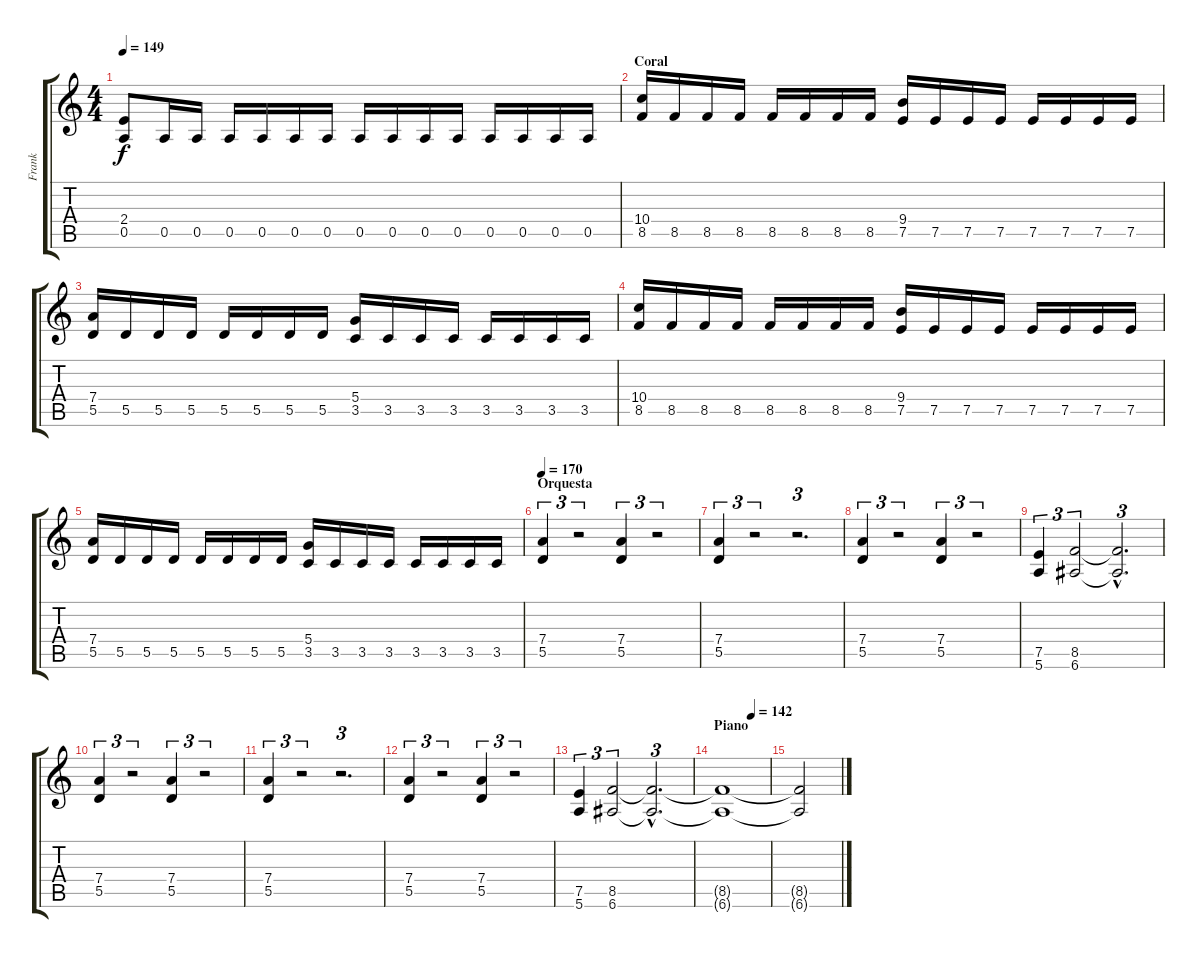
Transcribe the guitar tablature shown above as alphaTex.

\track ("Frank" "Frank") {instrument distortionguitar}
\staff {score tabs}
\tuning (E4 B3 G3 D3 A2 E2) {hide}
\ts (4 4)
\tempo 149
\clef g2
\ks c
(2.4 0.5).8{dy f} 0.5.16 0.5.16 0.5.16 0.5.16 0.5.16 0.5.16 0.5.16 0.5.16 0.5.16 0.5.16 0.5.16 0.5.16 0.5.16 0.5.16 |
\section ("" "Coral")
(10.4 8.5).16 8.5.16 8.5.16 8.5.16 8.5.16 8.5.16 8.5.16 8.5.16 (9.4 7.5).16 7.5.16 7.5.16 7.5.16 7.5.16 7.5.16 7.5.16 7.5.16 |
(7.4 5.5).16 5.5.16 5.5.16 5.5.16 5.5.16 5.5.16 5.5.16 5.5.16 (5.4 3.5).16 3.5.16 3.5.16 3.5.16 3.5.16 3.5.16 3.5.16 3.5.16 |
(10.4 8.5).16 8.5.16 8.5.16 8.5.16 8.5.16 8.5.16 8.5.16 8.5.16 (9.4 7.5).16 7.5.16 7.5.16 7.5.16 7.5.16 7.5.16 7.5.16 7.5.16 |
(7.4 5.5).16 5.5.16 5.5.16 5.5.16 5.5.16 5.5.16 5.5.16 5.5.16 (5.4 3.5).16 3.5.16 3.5.16 3.5.16 3.5.16 3.5.16 3.5.16 3.5.16 |
\section ("" "Orquesta")
\tempo 170
(7.4 5.5).4{tu (3 2)} r.2{tu (3 2)} (7.4 5.5).4{tu (3 2)} r.2{tu (3 2)} |
(7.4 5.5).4{tu (3 2)} r.2{tu (3 2)} r.2{d tu (3 2)} |
(7.4 5.5).4{tu (3 2)} r.2{tu (3 2)} (7.4 5.5).4{tu (3 2)} r.2{tu (3 2)} |
(7.5 5.6).4{tu (3 2)} (8.5 6.6).2{tu (3 2)} (8.5{hac t} 6.6{hac t}).2{d tu (3 2)} |
(7.4 5.5).4{tu (3 2)} r.2{tu (3 2)} (7.4 5.5).4{tu (3 2)} r.2{tu (3 2)} |
(7.4 5.5).4{tu (3 2)} r.2{tu (3 2)} r.2{d tu (3 2)} |
(7.4 5.5).4{tu (3 2)} r.2{tu (3 2)} (7.4 5.5).4{tu (3 2)} r.2{tu (3 2)} |
(7.5 5.6).4{tu (3 2)} (8.5 6.6).2{tu (3 2) volume 4} (8.5{hac t} 6.6{hac t}).2{d tu (3 2)} |
\section ("" "Piano")
\tempo (142 0.625)
(8.5{t} 6.6{t}).1 |
(8.5{t} 6.6{t}).2
